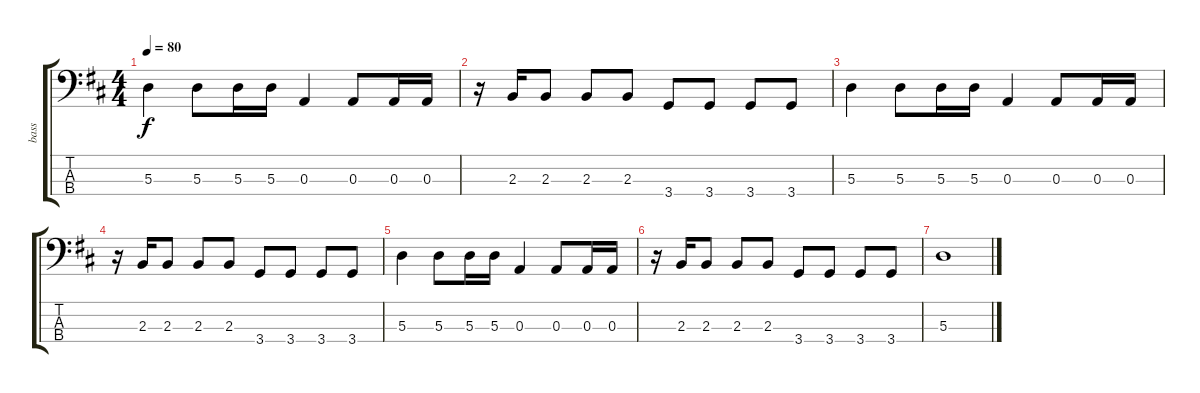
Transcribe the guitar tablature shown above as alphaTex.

\track ("bass" "bass") {instrument electricbassfinger}
\staff {score tabs}
\tuning (G2 D2 A1 E1) {hide}
\ts (4 4)
\tempo 80
\clef f4
\ks bminor
5.3.4{dy f} 5.3.8 5.3.16 5.3.16 0.3.4 0.3.8 0.3.16 0.3.16 |
r.16 2.3.16 2.3.8 2.3.8 2.3.8 3.4.8 3.4.8 3.4.8 3.4.8 |
5.3.4 5.3.8 5.3.16 5.3.16 0.3.4 0.3.8 0.3.16 0.3.16 |
r.16 2.3.16 2.3.8 2.3.8 2.3.8 3.4.8 3.4.8 3.4.8 3.4.8 |
5.3.4 5.3.8 5.3.16 5.3.16 0.3.4 0.3.8 0.3.16 0.3.16 |
r.16 2.3.16 2.3.8 2.3.8 2.3.8 3.4.8 3.4.8 3.4.8 3.4.8 |
5.3.1
